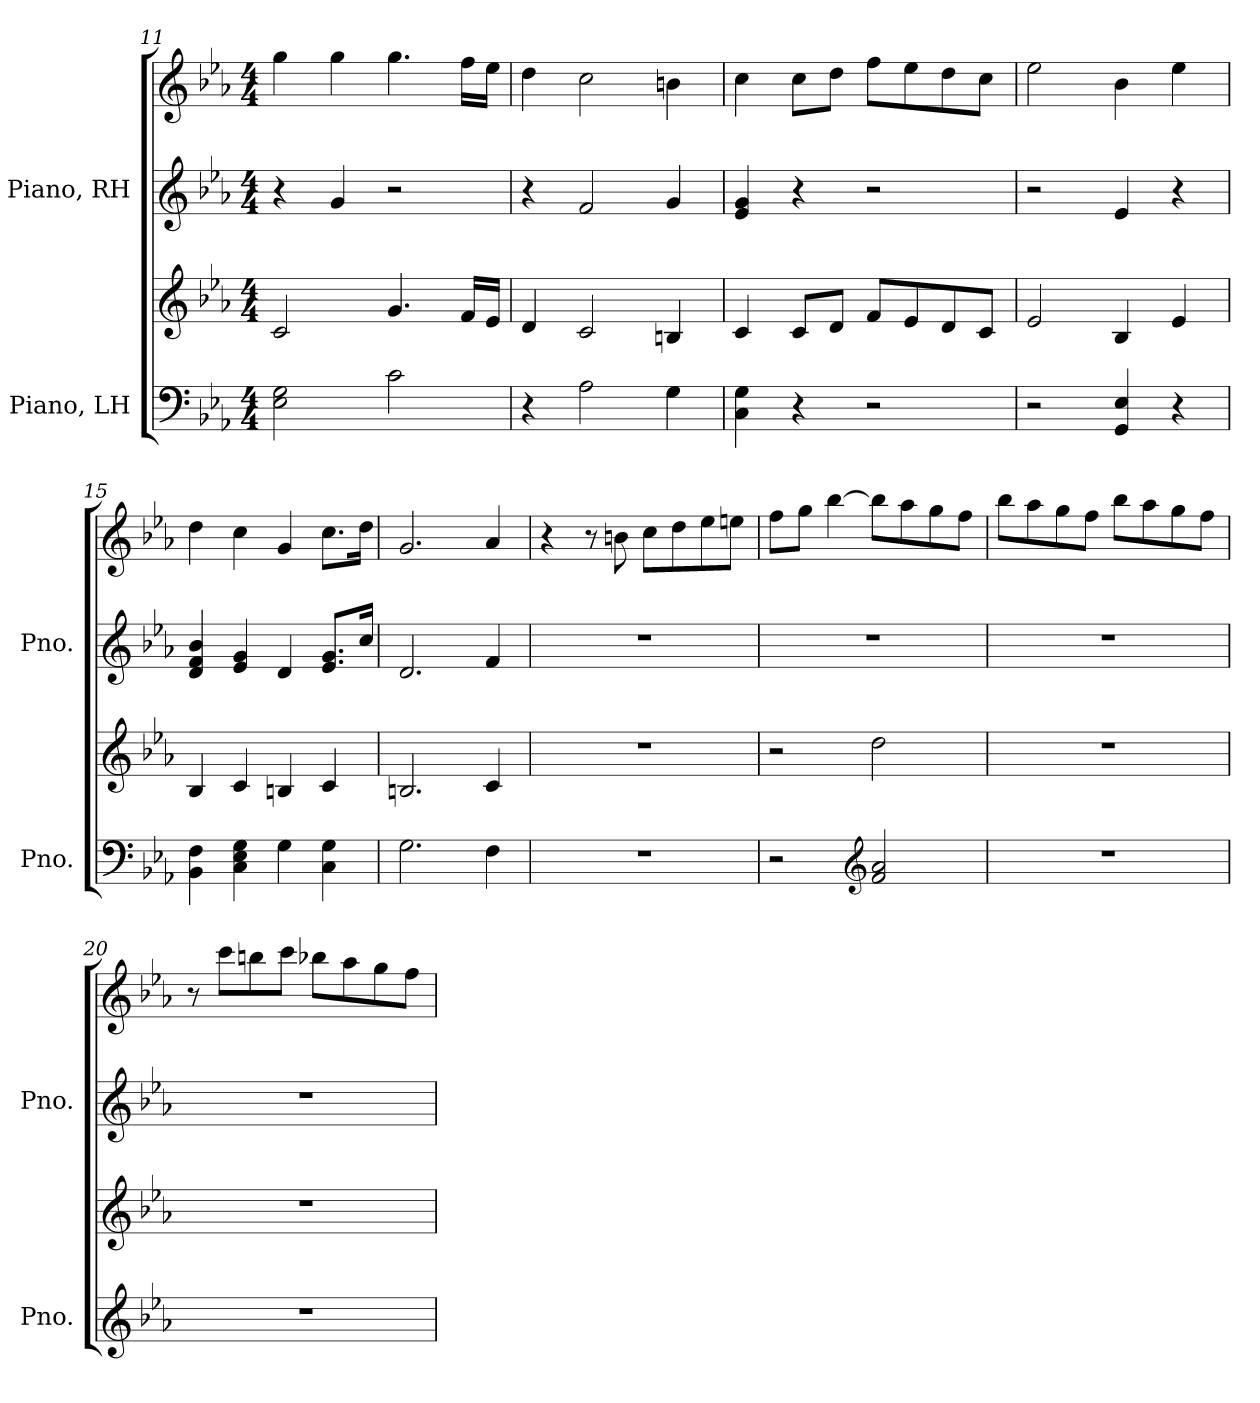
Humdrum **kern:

**kern	**kern	**kern	**kern
*part2	*part2	*part1	*part1
*staff4	*staff3	*staff2	*staff1
*I"Piano, LH	*	*I"Piano, RH	*
*I'Pno.	*	*I'Pno.	*
*clefF4	*clefG2	*clefG2	*clefG2
*k[b-e-a-]	*k[b-e-a-]	*k[b-e-a-]	*k[b-e-a-]
*M4/4	*M4/4	*M4/4	*M4/4
=11	=11	=11	=11
2E-\ 2G\	2c/	4r	4gg\
.	.	4g/	4gg\
2c\	4.g/	2r	4.gg\
.	16f/LL	.	16ff\LL
.	16e-/JJ	.	16ee-\JJ
=12	=12	=12	=12
4r	4d/	4r	4dd\
2A-\	2c/	2f/	2cc\
4G\	4Bn/	4g/	4bn\
=13	=13	=13	=13
4C\ 4G\	4c/	4e-/ 4g/	4cc\
4r	8c/L	4r	8cc\L
.	8d/J	.	8dd\J
2r	8f/L	2r	8ff\L
.	8e-/	.	8ee-\
.	8d/	.	8dd\
.	8c/J	.	8cc\J
=14	=14	=14	=14
2r	2e-/	2r	2ee-\
4GG/ 4E-/	4B-/	4e-/	4b-\
4r	4e-/	4r	4ee-\
!!LO:PB:g=z
=15	=15	=15	=15
4BB-\ 4F\	4B-/	4d/ 4f/ 4b-/	4dd\
4C\ 4E-\ 4G\	4c/	4e-/ 4g/	4cc\
4G\	4Bn/	4d/	4g/
4C\ 4G\	4c/	8.e-/ 8.g/L	8.cc\L
.	.	16cc/Jk	16dd\Jk
=16	=16	=16	=16
2.G\	2.Bn/	2.d/	2.g/
4F\	4c/	4f/	4a-/
=17	=17	=17	=17
1r	1r	1r	4r
.	.	.	8r
.	.	.	8bn\
.	.	.	8cc\L
.	.	.	8dd\
.	.	.	8ee-\
.	.	.	8een\J
=18	=18	=18	=18
2r	2r	1r	8ff\L
.	.	.	8gg\J
.	.	.	[4bb-\
*clefG2	*	*	*
2f/ 2a-/	2dd\	.	8bb-\L]
.	.	.	8aa-\
.	.	.	8gg\
.	.	.	8ff\J
=19	=19	=19	=19
1r	1r	1r	8bb-\L
.	.	.	8aa-\
.	.	.	8gg\
.	.	.	8ff\J
.	.	.	8bb-\L
.	.	.	8aa-\
.	.	.	8gg\
.	.	.	8ff\J
!!LO:LB:g=z
=20	=20	=20	=20
1r	1r	1r	8r
.	.	.	8ccc\L
.	.	.	8bbn\
.	.	.	8ccc\J
.	.	.	8bb-X\L
.	.	.	8aa-\
.	.	.	8gg\
.	.	.	8ff\J
=	=	=	=
*-	*-	*-	*-
